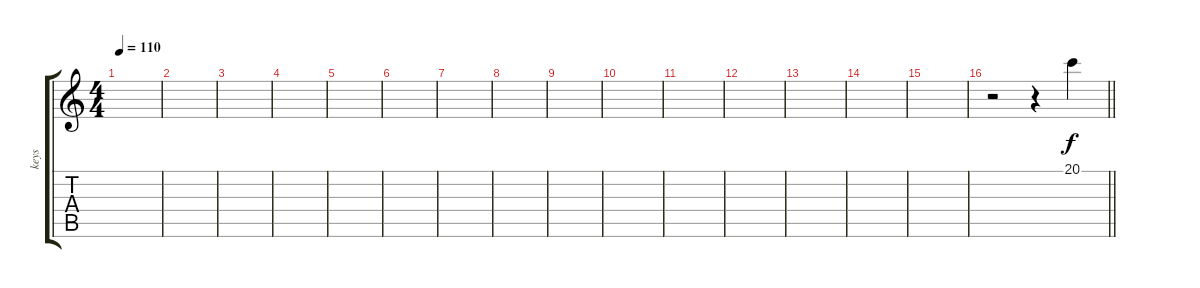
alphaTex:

\track ("keys" "keys") {instrument electricpiano1}
\staff {score tabs}
\tuning (E4 B3 G3 D3 A2 E2) {hide}
\ts (4 4)
\tempo 110
\clef g2
\ks c
|
|
|
|
|
|
|
|
|
|
|
|
|
|
|
\barLineRight lightlight
r.2 r.4 20.1.4
